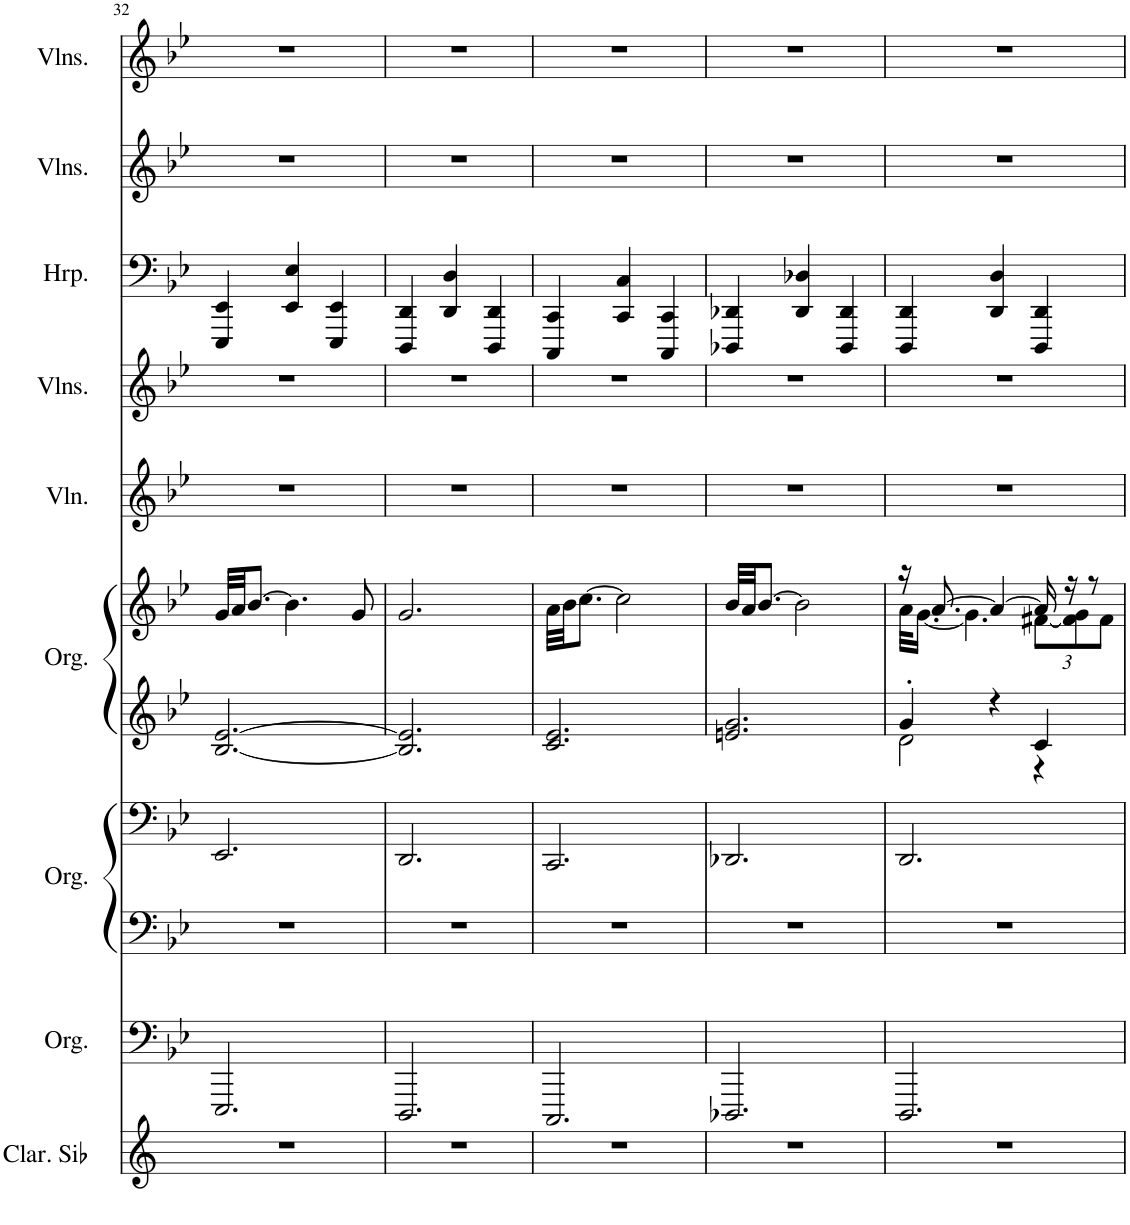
**kern	**kern	**kern	**kern	**kern	**kern	**kern	**kern	**kern	**kern	**kern
*part9	*part8	*part7	*part7	*part6	*part6	*part5	*part4	*part3	*part2	*part1
*staff11	*staff10	*staff9	*staff8	*staff7	*staff6	*staff5	*staff4	*staff3	*staff2	*staff1
*I"Clarinette en Sib	*I"Orgue, ChurchOrgan	*I"Orgue, ChurchOrgan	*	*I"Orgue, ChurchOrgan	*	*I"Violon,  Solo Violin	*I"Violons, StrEnsmbl 2	*I"Harpe, Pizz Strings	*I"Violons, StrEnsmbl 2	*I"Violons, StrEnsmbl 1
*I'Clar. Sib	*I'Org.	*I'Org.	*	*I'Org.	*	*I'Vln.	*I'Vlns.	*I'Hrp.	*I'Vlns.	*I'Vlns.
!!LO:PB:g=z
*clefG2	*clefF4	*clefF4	*clefF4	*clefG2	*clefG2	*clefG2	*clefG2	*clefF4	*clefG2	*clefG2
*Trd1c2	*	*	*	*	*	*	*	*	*	*
*k[]	*k[b-e-]	*k[b-e-]	*k[b-e-]	*k[b-e-]	*k[b-e-]	*k[b-e-]	*k[b-e-]	*k[b-e-]	*k[b-e-]	*k[b-e-]
*M3/4	*M3/4	*M3/4	*M3/4	*M3/4	*M3/4	*M3/4	*M3/4	*M3/4	*M3/4	*M3/4
=32	=32	=32	=32	=32	=32	=32	=32	=32	=32	=32
2.r	2.EEE-/	2.r	2.EE-/	[2.B-/ [2.e-/	32g/LLL	2.r	2.r	4EEE-/ 4EE-/	2.r	2.r
.	.	.	.	.	32a/JJ	.	.	.	.	.
.	.	.	.	.	[8.b-/J	.	.	.	.	.
.	.	.	.	.	4.b-\]	.	.	4EE-/ 4E-/	.	.
.	.	.	.	.	.	.	.	4EEE-/ 4EE-/	.	.
.	.	.	.	.	8g/	.	.	.	.	.
=33	=33	=33	=33	=33	=33	=33	=33	=33	=33	=33
2.r	2.DDD/	2.r	2.DD/	2.B-/] 2.e-/]	2.g/	2.r	2.r	4DDD/ 4DD/	2.r	2.r
.	.	.	.	.	.	.	.	4DD/ 4D/	.	.
.	.	.	.	.	.	.	.	4DDD/ 4DD/	.	.
=34	=34	=34	=34	=34	=34	=34	=34	=34	=34	=34
2.r	2.CCC/	2.r	2.CC/	2.c/ 2.e-/	32a\LLL	2.r	2.r	4CCC/ 4CC/	2.r	2.r
.	.	.	.	.	32b-\JJ	.	.	.	.	.
.	.	.	.	.	[8.cc\J	.	.	.	.	.
.	.	.	.	.	2cc\]	.	.	4CC/ 4C/	.	.
.	.	.	.	.	.	.	.	4CCC/ 4CC/	.	.
=35	=35	=35	=35	=35	=35	=35	=35	=35	=35	=35
2.r	2.DDD-X/	2.r	2.DD-X/	2.en/ 2.g/	32b-/LLL	2.r	2.r	4DDD-X/ 4DD-X/	2.r	2.r
.	.	.	.	.	32a/JJ	.	.	.	.	.
.	.	.	.	.	[8.b-/J	.	.	.	.	.
.	.	.	.	.	2b-\]	.	.	4DD-/ 4D-X/	.	.
.	.	.	.	.	.	.	.	4DDD-/ 4DD-/	.	.
=36	=36	=36	=36	=36	=36	=36	=36	=36	=36	=36
*	*	*	*	*^	*^	*	*	*	*	*
2.r	2.DDD/	2.r	2.DD/	4g'/	2d\	16r	32a\KLL	2.r	2.r	4DDD/ 4DD/	2.r	2.r
.	.	.	.	.	.	.	[16.g\JJ	.	.	.	.	.
.	.	.	.	.	.	[8.a/	.	.	.	.	.	.
.	.	.	.	.	.	.	4.g\]	.	.	.	.	.
.	.	.	.	4r	.	4a/_	.	.	.	4DD/ 4D/	.	.
*	*	*	*	*	*	*	*Xbrackettup	*	*	*	*	*
.	.	.	.	4c/	4r	16a/]	[12f#X\L	.	.	4DDD/ 4DD/	.	.
.	.	.	.	.	.	16r	.	.	.	.	.	.
.	.	.	.	.	.	.	12f#\] 12g\	.	.	.	.	.
.	.	.	.	.	.	8r	.	.	.	.	.	.
.	.	.	.	.	.	.	12f#\J	.	.	.	.	.
*	*	*	*	*v	*v	*	*	*	*	*	*	*
*	*	*	*	*	*v	*v	*	*	*	*	*
=	=	=	=	=	=	=	=	=	=	=
*-	*-	*-	*-	*-	*-	*-	*-	*-	*-	*-
